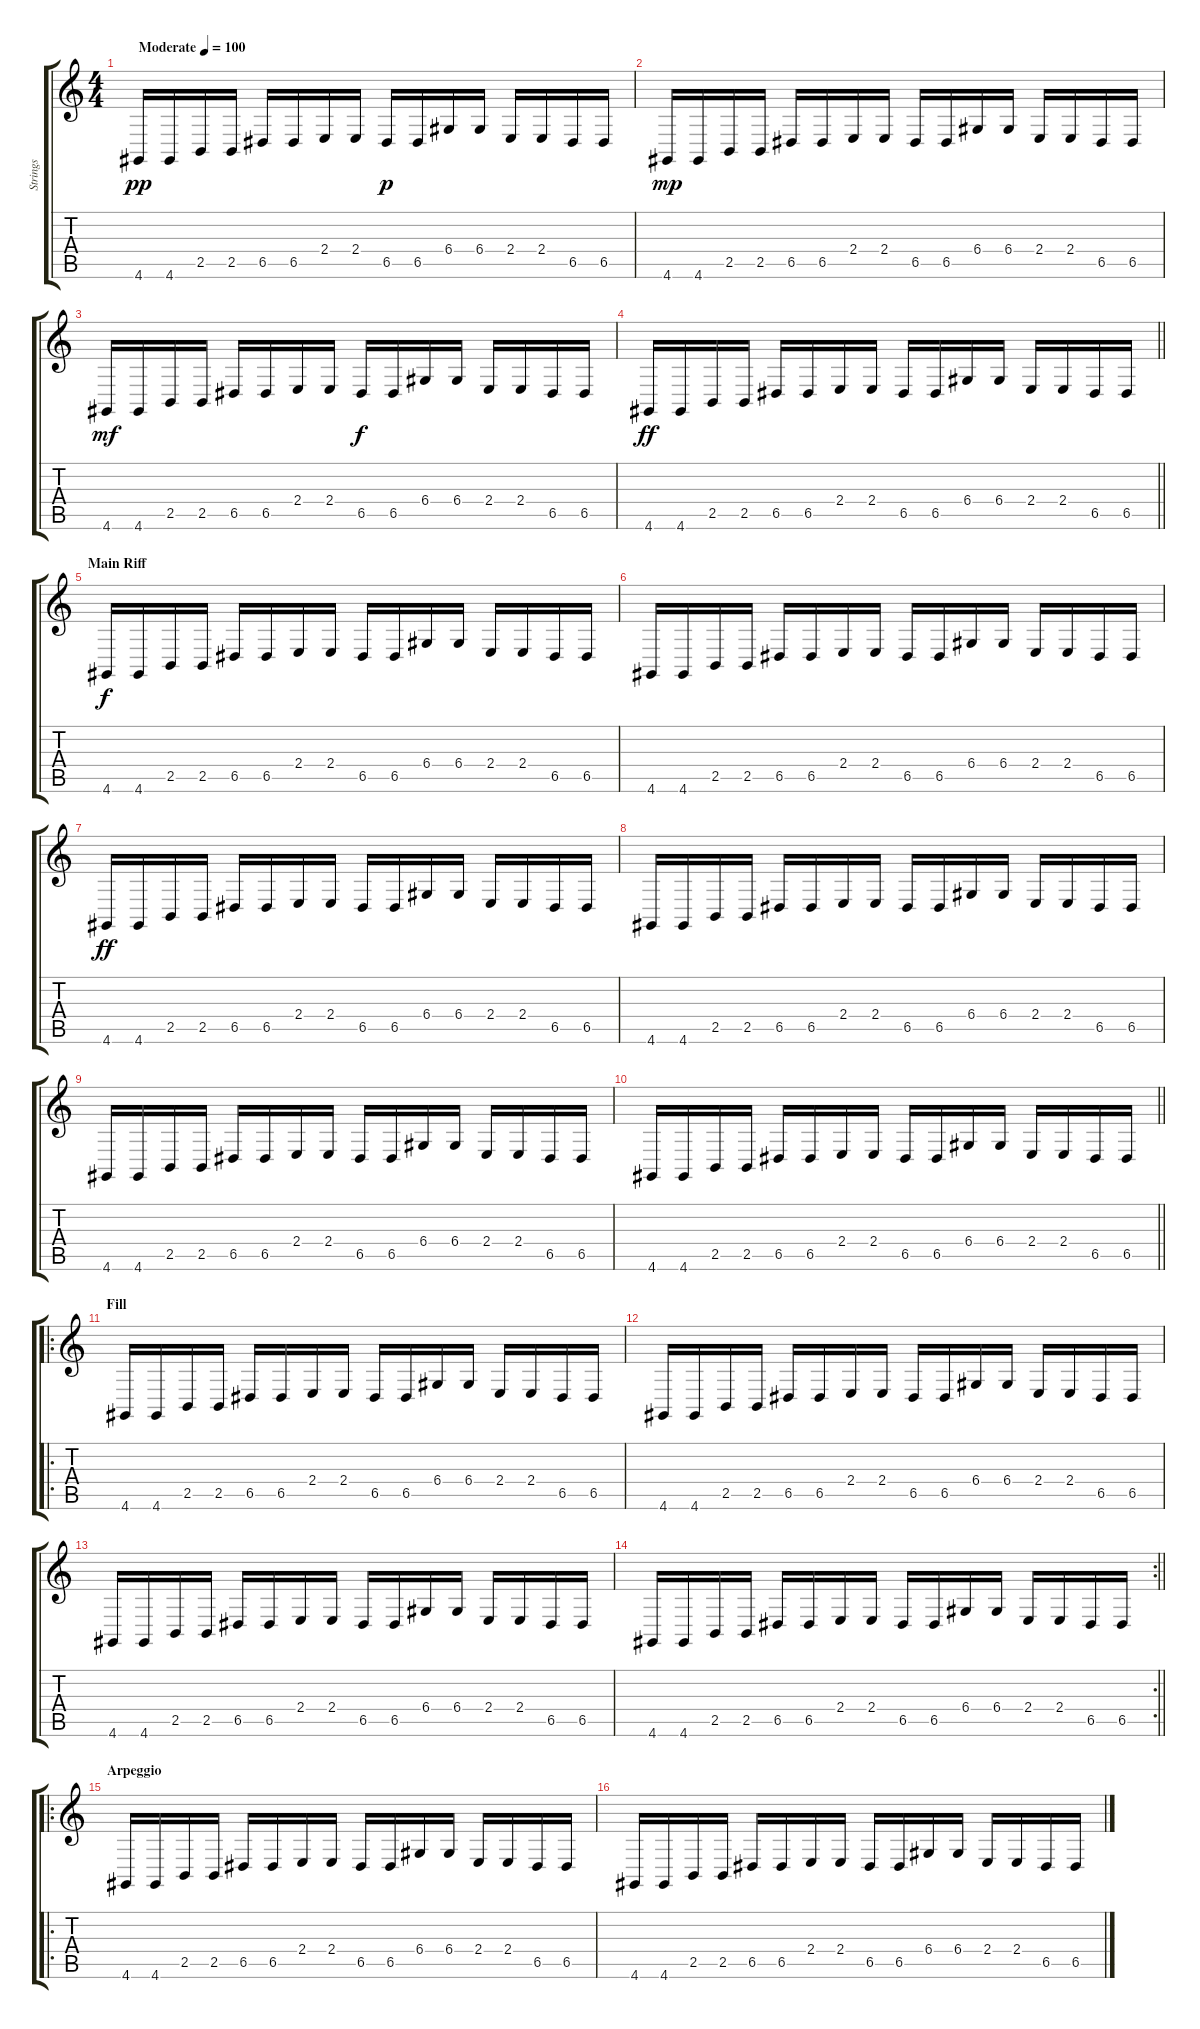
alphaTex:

\track ("Strings" "Strings") {instrument stringensemble2}
\staff {score tabs}
\tuning (E4 B3 G3 D3 A2 E2) {hide}
\ts (4 4)
\tempo (100 "Moderate")
\clef g2
\ks c
4.6.16{dy pp instrument stringensemble2} 4.6.16 2.5.16 2.5.16 6.5.16 6.5.16 2.4.16 2.4.16 6.5.16{dy p} 6.5.16 6.4.16 6.4.16 2.4.16 2.4.16 6.5.16 6.5.16 |
4.6.16{dy mp} 4.6.16 2.5.16 2.5.16 6.5.16 6.5.16 2.4.16 2.4.16 6.5.16 6.5.16 6.4.16 6.4.16 2.4.16 2.4.16 6.5.16 6.5.16 |
4.6.16{dy mf} 4.6.16 2.5.16 2.5.16 6.5.16 6.5.16 2.4.16 2.4.16 6.5.16{dy f} 6.5.16 6.4.16 6.4.16 2.4.16 2.4.16 6.5.16 6.5.16 |
\barLineRight lightlight
4.6.16{dy ff} 4.6.16 2.5.16 2.5.16 6.5.16 6.5.16 2.4.16 2.4.16 6.5.16 6.5.16 6.4.16 6.4.16 2.4.16 2.4.16 6.5.16 6.5.16 |
\section ("" "Main Riff")
4.6.16{dy f} 4.6.16 2.5.16 2.5.16 6.5.16 6.5.16 2.4.16 2.4.16 6.5.16 6.5.16 6.4.16 6.4.16 2.4.16 2.4.16 6.5.16 6.5.16 |
4.6.16 4.6.16 2.5.16 2.5.16 6.5.16 6.5.16 2.4.16 2.4.16 6.5.16 6.5.16 6.4.16 6.4.16 2.4.16 2.4.16 6.5.16 6.5.16 |
4.6.16{dy ff} 4.6.16 2.5.16 2.5.16 6.5.16 6.5.16 2.4.16 2.4.16 6.5.16 6.5.16 6.4.16 6.4.16 2.4.16 2.4.16 6.5.16 6.5.16 |
4.6.16 4.6.16 2.5.16 2.5.16 6.5.16 6.5.16 2.4.16 2.4.16 6.5.16 6.5.16 6.4.16 6.4.16 2.4.16 2.4.16 6.5.16 6.5.16 |
4.6.16 4.6.16 2.5.16 2.5.16 6.5.16 6.5.16 2.4.16 2.4.16 6.5.16 6.5.16 6.4.16 6.4.16 2.4.16 2.4.16 6.5.16 6.5.16 |
\barLineRight lightlight
4.6.16 4.6.16 2.5.16 2.5.16 6.5.16 6.5.16 2.4.16 2.4.16 6.5.16 6.5.16 6.4.16 6.4.16 2.4.16 2.4.16 6.5.16 6.5.16 |
\ro
\section ("" "Fill")
4.6.16 4.6.16 2.5.16 2.5.16 6.5.16 6.5.16 2.4.16 2.4.16 6.5.16 6.5.16 6.4.16 6.4.16 2.4.16 2.4.16 6.5.16 6.5.16 |
4.6.16 4.6.16 2.5.16 2.5.16 6.5.16 6.5.16 2.4.16 2.4.16 6.5.16 6.5.16 6.4.16 6.4.16 2.4.16 2.4.16 6.5.16 6.5.16 |
4.6.16 4.6.16 2.5.16 2.5.16 6.5.16 6.5.16 2.4.16 2.4.16 6.5.16 6.5.16 6.4.16 6.4.16 2.4.16 2.4.16 6.5.16 6.5.16 |
\rc 2
\barLineRight lightlight
4.6.16 4.6.16 2.5.16 2.5.16 6.5.16 6.5.16 2.4.16 2.4.16 6.5.16 6.5.16 6.4.16 6.4.16 2.4.16 2.4.16 6.5.16 6.5.16 |
\ro
\section ("" "Arpeggio")
4.6.16 4.6.16 2.5.16 2.5.16 6.5.16 6.5.16 2.4.16 2.4.16 6.5.16 6.5.16 6.4.16 6.4.16 2.4.16 2.4.16 6.5.16 6.5.16 |
4.6.16 4.6.16 2.5.16 2.5.16 6.5.16 6.5.16 2.4.16 2.4.16 6.5.16 6.5.16 6.4.16 6.4.16 2.4.16 2.4.16 6.5.16 6.5.16
